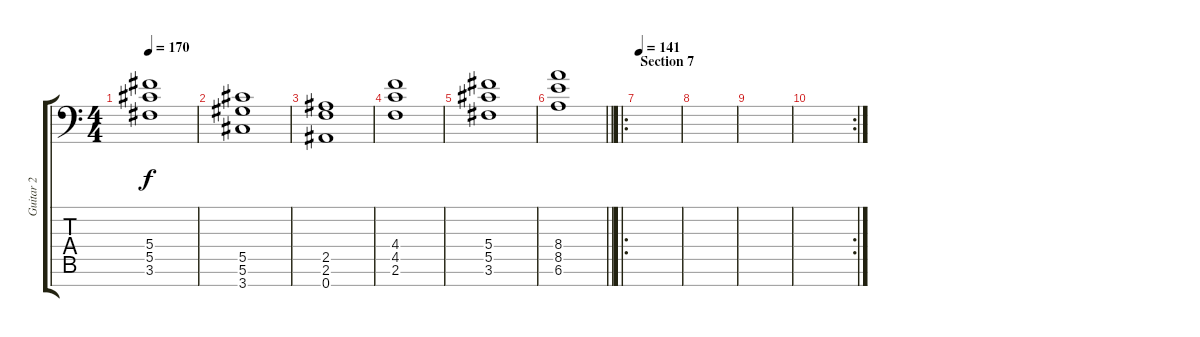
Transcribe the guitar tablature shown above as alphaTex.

\track ("Guitar 2" "Guitar 2") {instrument distortionguitar}
\staff {score tabs}
\tuning (Eb4 Bb3 Gb3 Db3 Ab2 Eb2 Bb1) {hide}
\ts (4 4)
\tempo 170
\clef f4
\ks c
(5.4 5.5 3.6).1{dy f} |
(5.5 5.6 3.7).1 |
(2.5 2.6 0.7).1 |
(4.4 4.5 2.6).1 |
(5.4 5.5 3.6).1 |
\barLineRight lightlight
(8.4 8.5 6.6).1 |
\ro
\section ("" "Section 7")
\tempo 141
|
|
|
\rc 2
